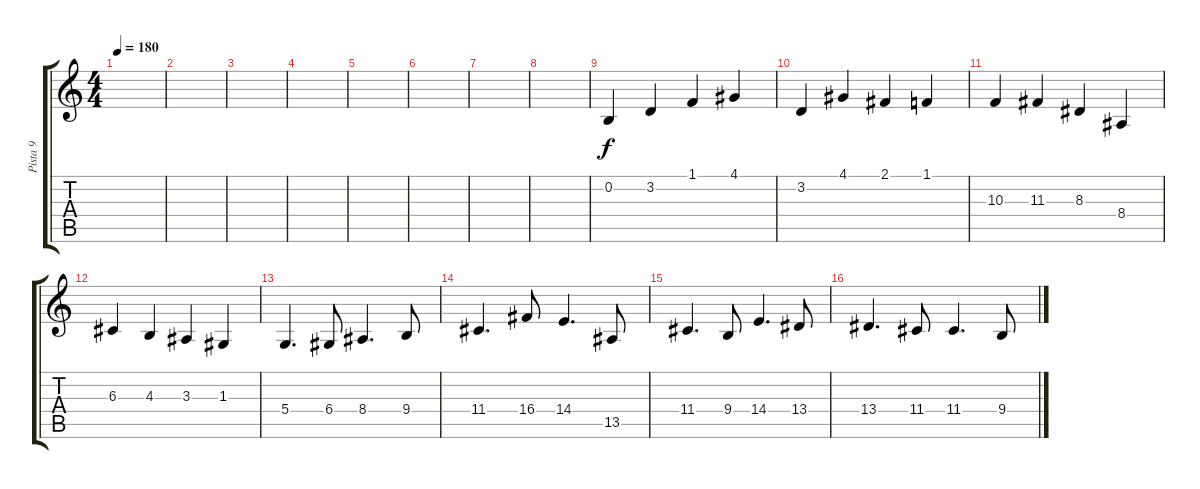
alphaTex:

\track ("Pista 9" "Pista 9") {instrument stringensemble1}
\staff {score tabs}
\tuning (E4 B3 G3 D3 A2 E2) {hide}
\ts (4 4)
\tempo 180
\clef g2
\ks c
|
|
|
|
|
|
|
|
0.2.4 3.2.4 1.1.4 4.1.4 |
3.2.4 4.1.4 2.1.4 1.1.4 |
10.3.4 11.3.4 8.3.4 8.4.4 |
6.3.4 4.3.4 3.3.4 1.3.4 |
5.4.4{d} 6.4.8 8.4.4{d} 9.4.8 |
11.4.4{d} 16.4.8 14.4.4{d} 13.5.8 |
11.4.4{d} 9.4.8 14.4.4{d} 13.4.8 |
13.4.4{d} 11.4.8 11.4.4{d} 9.4.8
